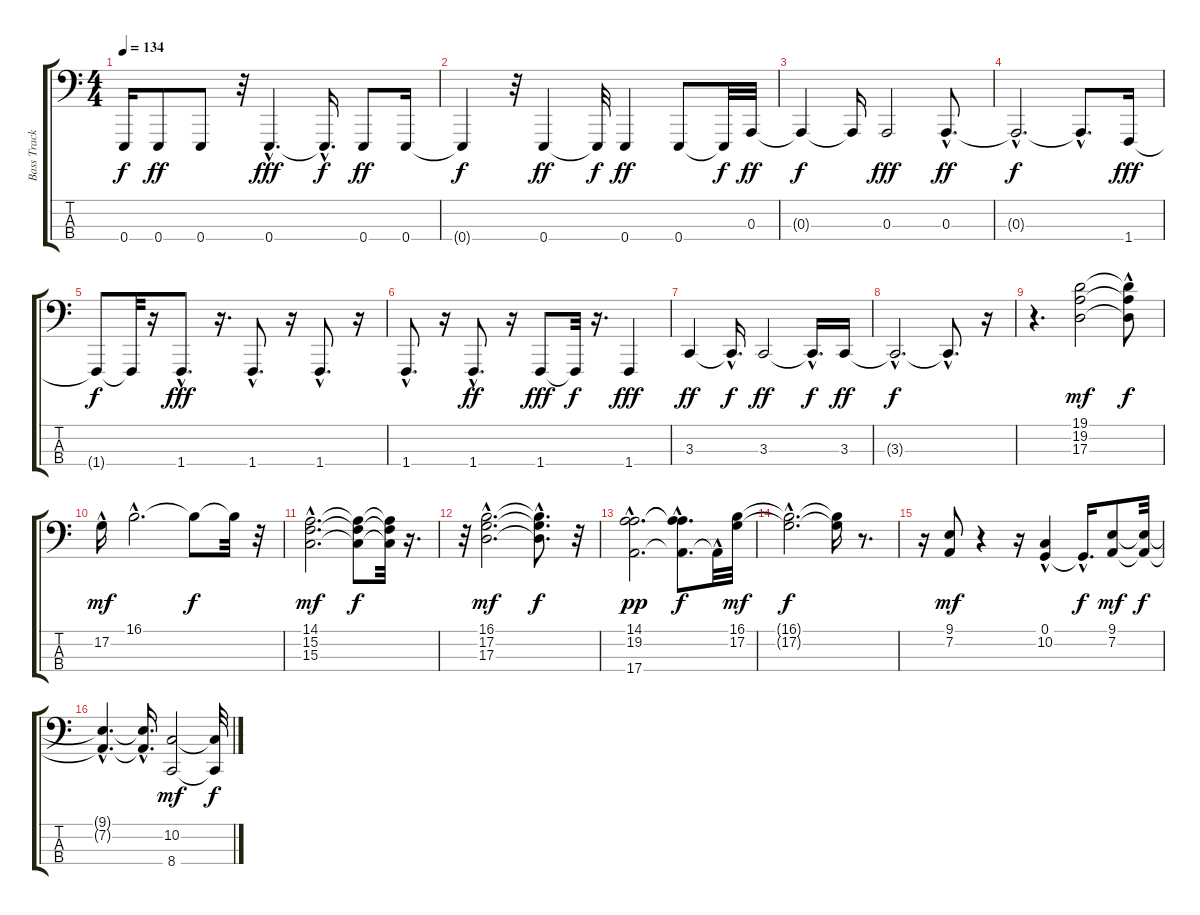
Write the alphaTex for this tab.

\track ("Bass Track" "Bass Track") {instrument lead2sawtooth}
\staff {score tabs}
\tuning (G2 D2 A1 E1) {hide}
\ts (4 4)
\tempo 134
\clef f4
\ks c
0.4{t}.16{dy f} 0.4.8{dy ff} 0.4.8 r.32 0.4{hac}.4{d dy fff} 0.4{hac t}.16{d dy f} 0.4.8{dy ff} 0.4.16 |
0.4{t}.4{dy f} r.32 0.4.4{dy ff} 0.4{t}.32{dy f} 0.4.4{dy ff} 0.4.8 0.4{t}.32{dy f} 0.3.32{dy ff} |
0.3{t}.4{dy f} 0.3{t}.16 0.3.2{dy fff} 0.3{hac}.8{d dy ff} |
0.3{hac t}.2{d dy f} 0.3{hac t}.8{d} 1.4.16{dy fff} |
1.4{t}.8{dy f} 1.4{t}.32 r.16 1.4{hac}.8{d dy fff} r.16{d} 1.4{hac}.8{d} r.16 1.4{hac}.8{d} r.16 |
1.4{hac}.8{d} r.16 1.4{hac}.8{d dy ff} r.16 1.4.8{dy fff} 1.4{t}.32{dy f} r.16{d} 1.4.4{dy fff} |
3.3.4{dy ff} 3.3{hac t}.16{d dy f} 3.3.2{dy ff} 3.3{hac t}.16{d dy f} 3.3.16{dy ff} |
3.3{hac t}.2{d dy f} 3.3{hac t}.8{d} r.16 |
r.4{d} (19.1 19.2 17.3).2{dy mf} (19.1{hac t} 19.2{hac t} 17.3{t}).8{dy f} |
17.2{hac}.16{dy mf} 16.1{hac}.2{d} 16.1{t}.8{dy f} 16.1{t}.32 r.32 |
(14.1{hac} 15.2{hac} 15.3{hac}).2{d dy mf} (14.1{t} 15.2{t} 15.3{t}).8{dy f} (14.1{t} 15.2{t} 15.3{t}).32 r.16{d} |
r.32 (16.1{hac} 17.2{hac} 17.3{hac}).2{d dy mf} (16.1{hac t} 17.2{hac t} 17.3{hac t}).8{d dy f} r.32 |
(14.1{hac} 19.2{hac} 17.4{hac}).2{d dy pp} (14.1{hac t} 19.2{hac t} 17.4{hac t}).8{d dy f} 17.4{hac t}.32 (16.1 17.2).32{dy mf} |
(16.1{hac t} 17.2{hac t}).2{d dy f} (16.1{t} 17.2{t}).16 r.8{d} |
r.16 (9.1 7.2).8{dy mf} r.4 r.16 (0.1 10.2{hac}).4 0.1{hac t}.16{d dy f} (9.1 7.2).8{dy mf} (9.1{t} 7.2{t}).32{dy f} |
(9.1{hac t} 7.2{hac t}).4{d} (9.1{hac t} 7.2{hac t}).16{d} (10.2 8.4).2{dy mf} (10.2{t} 8.4{t}).32{dy f}
